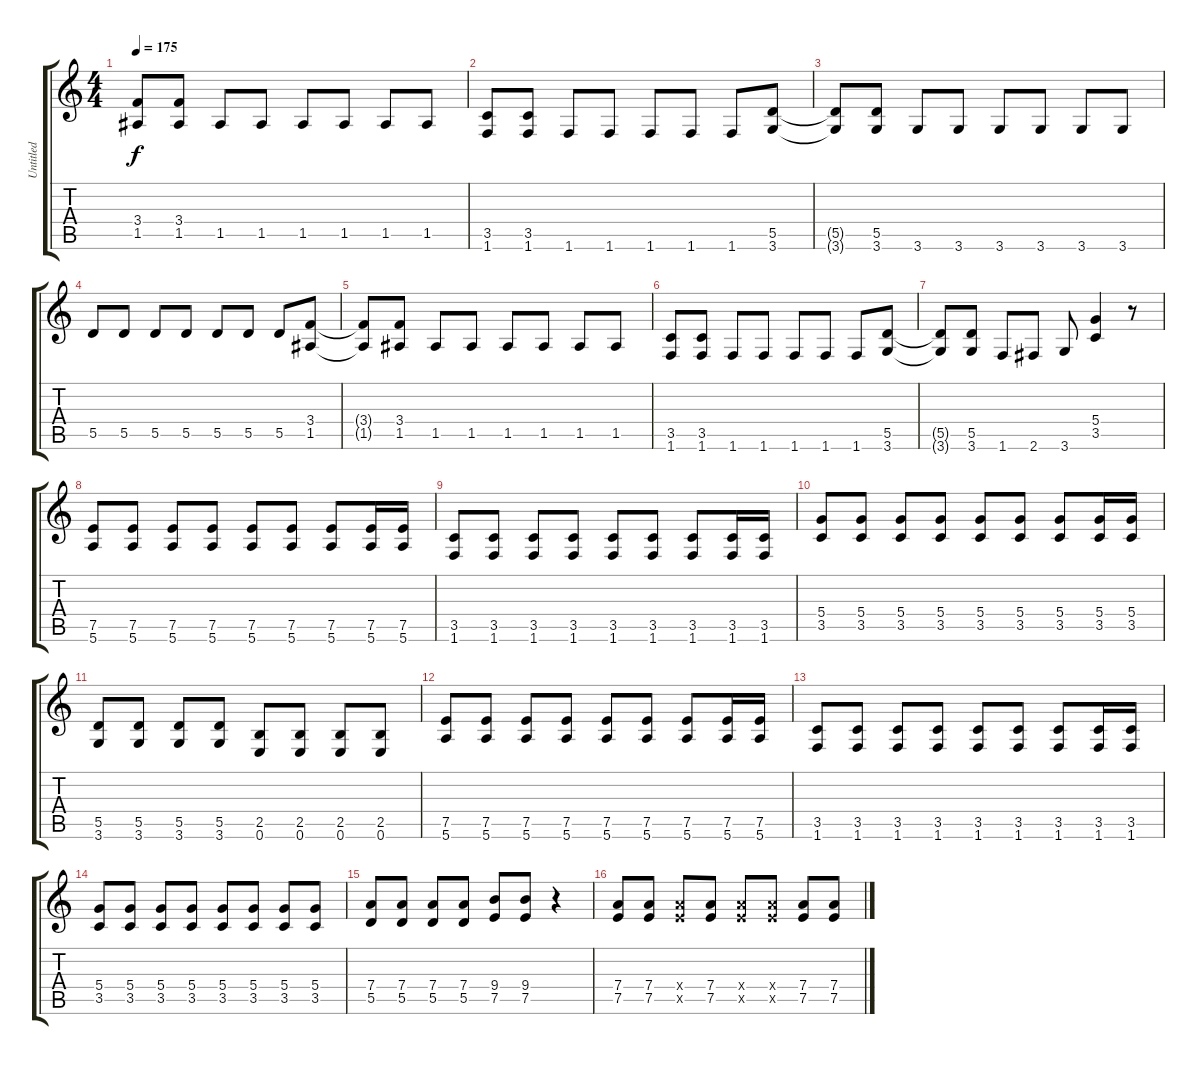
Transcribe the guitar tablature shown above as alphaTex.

\track ("Untitled" "Untitled") {instrument overdrivenguitar}
\staff {score tabs}
\tuning (E4 B3 G3 D3 A2 E2) {hide}
\ts (4 4)
\tempo 175
\clef g2
\ks c
(3.4{t} 1.5{t}).8{dy f} (3.4 1.5).8 1.5.8 1.5.8 1.5.8 1.5.8 1.5.8 1.5.8 |
(3.5 1.6).8 (3.5 1.6).8 1.6.8 1.6.8 1.6.8 1.6.8 1.6.8 (5.5 3.6).8 |
(5.5{t} 3.6{t}).8 (5.5 3.6).8 3.6.8 3.6.8 3.6.8 3.6.8 3.6.8 3.6.8 |
5.5.8 5.5.8 5.5.8 5.5.8 5.5.8 5.5.8 5.5.8 (3.4 1.5).8 |
(3.4{t} 1.5{t}).8 (3.4 1.5).8 1.5.8 1.5.8 1.5.8 1.5.8 1.5.8 1.5.8 |
(3.5 1.6).8 (3.5 1.6).8 1.6.8 1.6.8 1.6.8 1.6.8 1.6.8 (5.5 3.6).8 |
(5.5{t} 3.6{t}).8 (5.5 3.6).8 1.6.8 2.6.8 3.6.8 (5.4 3.5).4 r.8 |
(7.5 5.6).8 (7.5 5.6).8 (7.5 5.6).8 (7.5 5.6).8 (7.5 5.6).8 (7.5 5.6).8 (7.5 5.6).8 (7.5 5.6).16 (7.5 5.6).16 |
(3.5 1.6).8 (3.5 1.6).8 (3.5 1.6).8 (3.5 1.6).8 (3.5 1.6).8 (3.5 1.6).8 (3.5 1.6).8 (3.5 1.6).16 (3.5 1.6).16 |
(5.4 3.5).8 (5.4 3.5).8 (5.4 3.5).8 (5.4 3.5).8 (5.4 3.5).8 (5.4 3.5).8 (5.4 3.5).8 (5.4 3.5).16 (5.4 3.5).16 |
(5.5 3.6).8 (5.5 3.6).8 (5.5 3.6).8 (5.5 3.6).8 (2.5 0.6).8 (2.5 0.6).8 (2.5 0.6).8 (2.5 0.6).8 |
(7.5 5.6).8 (7.5 5.6).8 (7.5 5.6).8 (7.5 5.6).8 (7.5 5.6).8 (7.5 5.6).8 (7.5 5.6).8 (7.5 5.6).16 (7.5 5.6).16 |
(3.5 1.6).8 (3.5 1.6).8 (3.5 1.6).8 (3.5 1.6).8 (3.5 1.6).8 (3.5 1.6).8 (3.5 1.6).8 (3.5 1.6).16 (3.5 1.6).16 |
(5.4 3.5).8 (5.4 3.5).8 (5.4 3.5).8 (5.4 3.5).8 (5.4 3.5).8 (5.4 3.5).8 (5.4 3.5).8 (5.4 3.5).8 |
(7.4 5.5).8 (7.4 5.5).8 (7.4 5.5).8 (7.4 5.5).8 (9.4 7.5).8 (9.4 7.5).8 r.4 |
(7.4 7.5).8 (7.4 7.5).8 (7.4{x} 7.5{x}).8 (7.4 7.5).8 (7.4{x} 7.5{x}).8 (7.4{x} 7.5{x}).8 (7.4 7.5).8 (7.4 7.5).8
